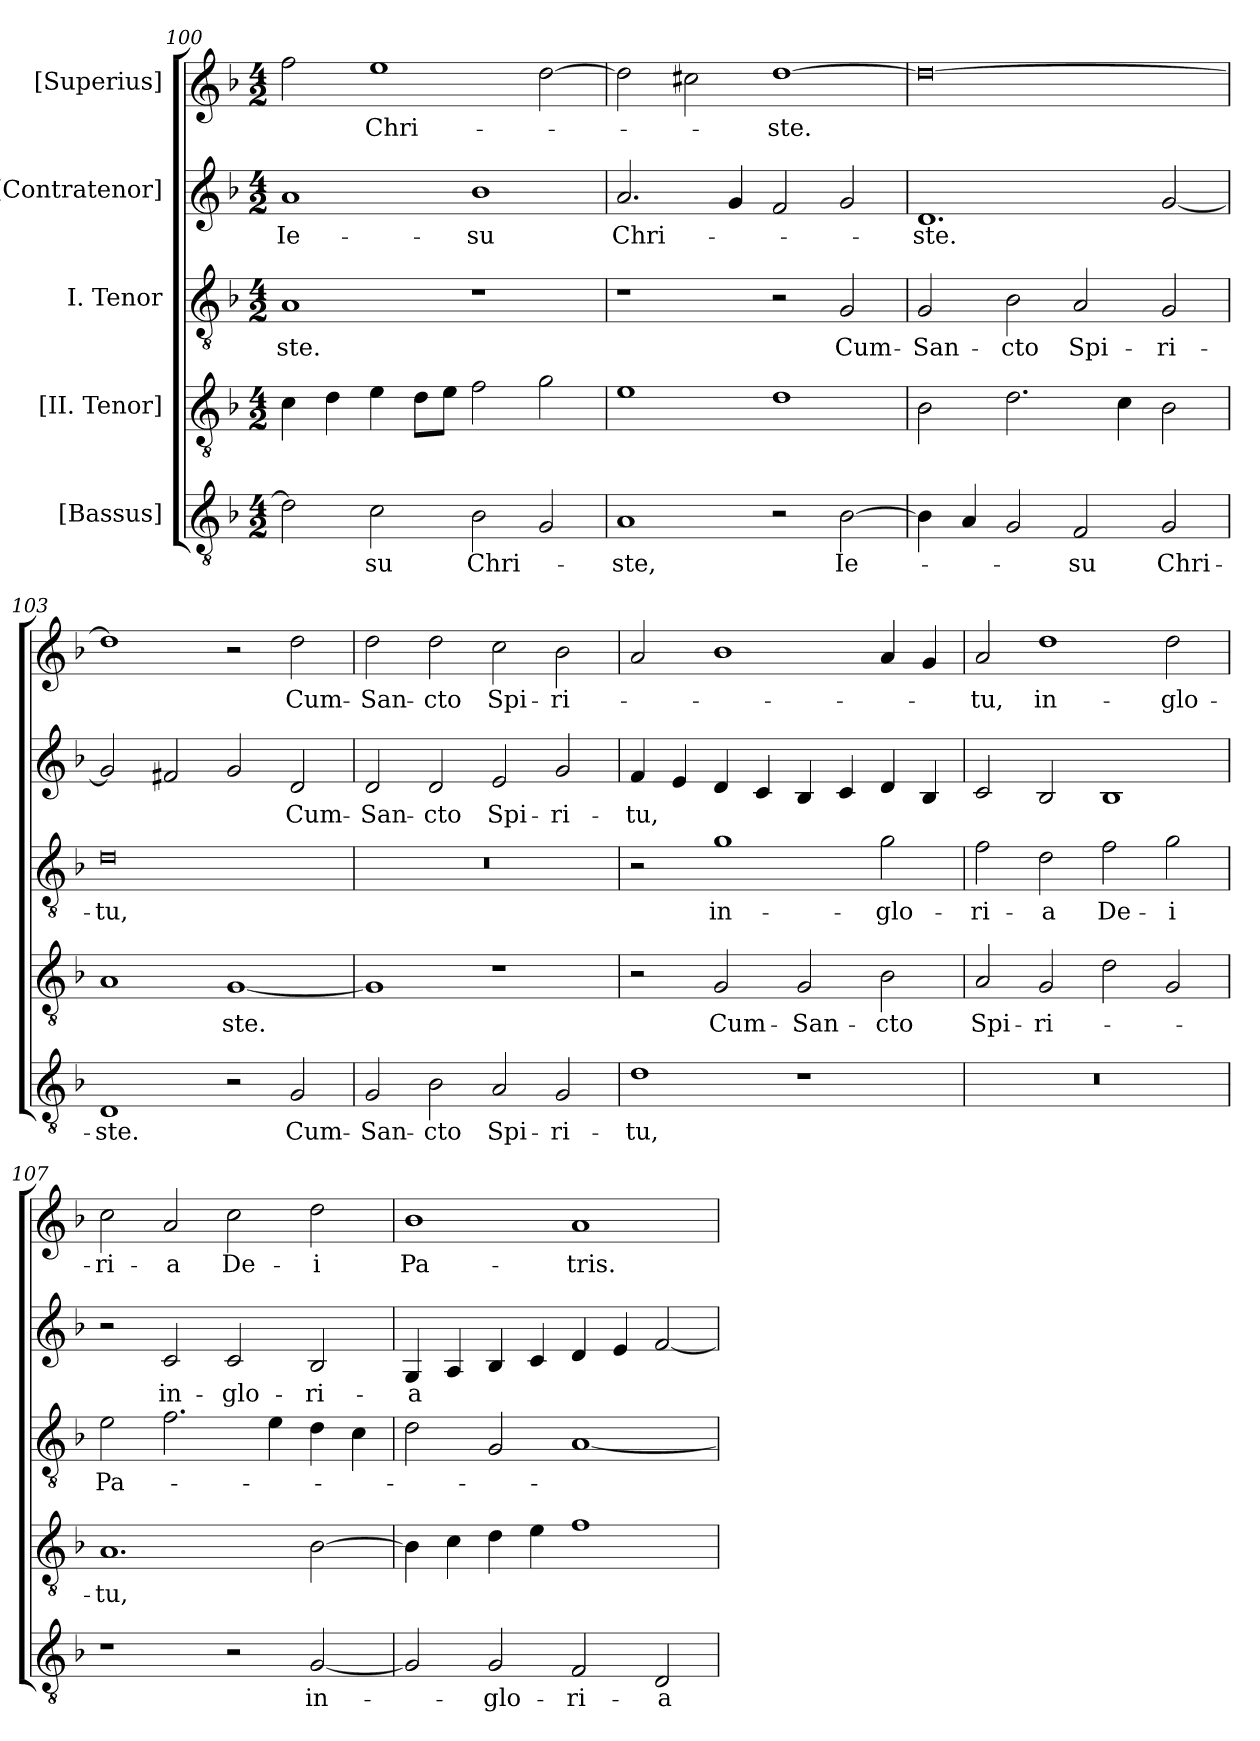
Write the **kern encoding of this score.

**kern	**text	**kern	**text	**kern	**text	**kern	**text	**kern	**text
*part5	*part5	*part4	*part4	*part3	*part3	*part2	*part2	*part1	*part1
*staff5	*staff5	*staff4	*staff4	*staff3	*staff3	*staff2	*staff2	*staff1	*staff1
*I"[Bassus]	*	*I"[II. Tenor]	*	*I"I. Tenor	*	*I"[Contratenor]	*	*I"[Superius]	*
*clefGv2	*	*clefGv2	*	*clefGv2	*	*clefG2	*	*clefG2	*
*k[b-]	*	*k[b-]	*	*k[b-]	*	*k[b-]	*	*k[b-]	*
*M4/2	*	*M4/2	*	*M4/2	*	*M4/2	*	*M4/2	*
=100	=100	=100	=100	=100	=100	=100	=100	=100	=100
2d\]	.	4c\	.	1A/	-ste.	1a/	Ie-	2ff\	.
.	.	4d\	.	.	.	.	.	.	.
2c\	-su	4e\	.	.	.	.	.	1ee\	Chri-
.	.	8d\L	.	.	.	.	.	.	.
.	.	8e\J	.	.	.	.	.	.	.
2B-\	Chri-	2f\	.	1r	.	1b-\	-su	.	.
2G/	.	2g\	.	.	.	.	.	[2dd\	.
=101	=101	=101	=101	=101	=101	=101	=101	=101	=101
1A/	-ste,	1e\	.	1r	.	2.a/	Chri-	2dd\]	.
.	.	.	.	.	.	.	.	2cc#X\	.
.	.	.	.	.	.	4g/	.	.	.
2r	.	1d\	.	2r	.	2f/	.	[1dd\	-ste.
[2B-\	Ie-	.	.	2G/	Cum-	2g/	.	.	.
=102	=102	=102	=102	=102	=102	=102	=102	=102	=102
4B-\]	.	2B-\	.	2G/	San-	1.d/	-ste.	0dd\_	.
4A/	.	.	.	.	.	.	.	.	.
2G/	.	2.d\	.	2B-\	-cto	.	.	.	.
2F/	-su	.	.	2A/	Spi-	.	.	.	.
.	.	4c\	.	.	.	.	.	.	.
2G/	Chri-	2B-\	.	2G/	-ri-	[2g/	.	.	.
=103	=103	=103	=103	=103	=103	=103	=103	=103	=103
1D/	-ste.	1A/	.	0d\	-tu,	2g/]	.	1dd\]	.
.	.	.	.	.	.	2f#X/	.	.	.
2r	.	[1G/	-ste.	.	.	2g/	.	2r	.
2G/	Cum-	.	.	.	.	2d/	Cum-	2dd\	Cum-
=104	=104	=104	=104	=104	=104	=104	=104	=104	=104
2G/	San-	1G/]	.	0r	.	2d/	San-	2dd\	San-
2B-\	-cto	.	.	.	.	2d/	-cto	2dd\	-cto
2A/	Spi-	1r	.	.	.	2e/	Spi-	2cc\	Spi-
2G/	-ri-	.	.	.	.	2g/	-ri-	2b-\	-ri-
=105	=105	=105	=105	=105	=105	=105	=105	=105	=105
1d\	-tu,	2r	.	2r	.	4f/	-tu,	2a/	.
.	.	.	.	.	.	4e/	.	.	.
.	.	2G/	Cum-	1g\	in-	4d/	.	1b-\	.
.	.	.	.	.	.	4c/	.	.	.
1r	.	2G/	San-	.	.	4B-/	.	.	.
.	.	.	.	.	.	4c/	.	.	.
.	.	2B-\	-cto	2g\	glo-	4d/	.	4a/	.
.	.	.	.	.	.	4B-/	.	4g/	.
=106	=106	=106	=106	=106	=106	=106	=106	=106	=106
0r	.	2A/	Spi-	2f\	-ri-	2c/	.	2a/	-tu,
.	.	2G/	-ri-	2d\	-a	2B-/	.	1dd\	in-
.	.	2d\	.	2f\	De-	1B-/	.	.	.
.	.	2G/	.	2g\	-i	.	.	2dd\	glo-
=107	=107	=107	=107	=107	=107	=107	=107	=107	=107
1r	.	1.A/	-tu,	2e\	Pa-	2r	.	2cc\	-ri-
.	.	.	.	2.f\	.	2c/	in-	2a/	-a
2r	.	.	.	.	.	2c/	glo-	2cc\	De-
.	.	.	.	4e\	.	.	.	.	.
[2G/	in-	[2B-\	.	4d\	.	2B-/	-ri-	2dd\	-i
.	.	.	.	4c\	.	.	.	.	.
=108	=108	=108	=108	=108	=108	=108	=108	=108	=108
2G/]	.	4B-\]	.	2d\	.	4G/	-a	1b-\	Pa-
.	.	4c\	.	.	.	4A/	.	.	.
2G/	glo-	4d\	.	2G/	.	4B-/	.	.	.
.	.	4e\	.	.	.	4c/	.	.	.
2F/	-ri-	1f\	.	[1A/	.	4d/	.	1a/	-tris.
.	.	.	.	.	.	4e/	.	.	.
2D/	-a	.	.	.	.	[2f/	.	.	.
=	=	=	=	=	=	=	=	=	=
*-	*-	*-	*-	*-	*-	*-	*-	*-	*-
